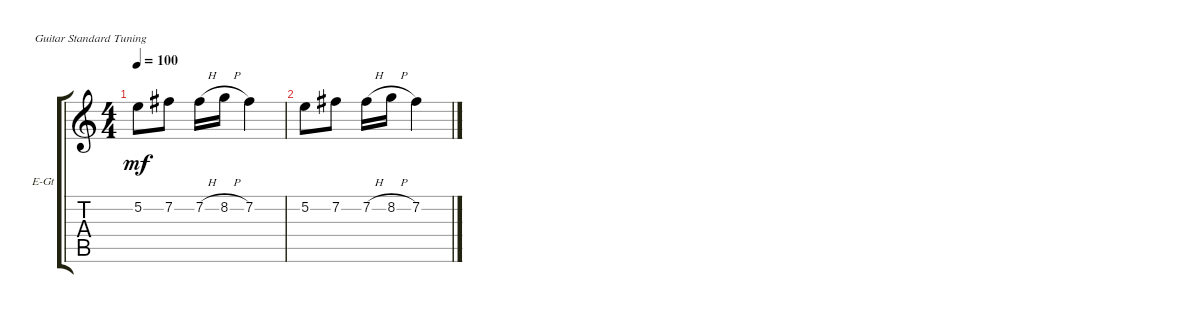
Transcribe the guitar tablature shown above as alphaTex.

\defaultSystemsLayout 4
\bracketExtendMode groupsimilarinstruments
\firstSystemTrackNameOrientation horizontal
\otherSystemsTrackNameOrientation horizontal
\track ("Electric Guitar" "E-Gt") {instrument electricguitarclean}
\staff {score tabs}
\tuning (E4 B3 G3 D3 A2 E2)
\ts (4 4)
\tempo 100
\clef g2
\ks c
5.2.8{dy mf} 7.2.8 7.2{h}.16 8.2{h}.16 7.2.4 |
5.2.8 7.2.8 7.2{h}.16 8.2{h}.16 7.2.4
